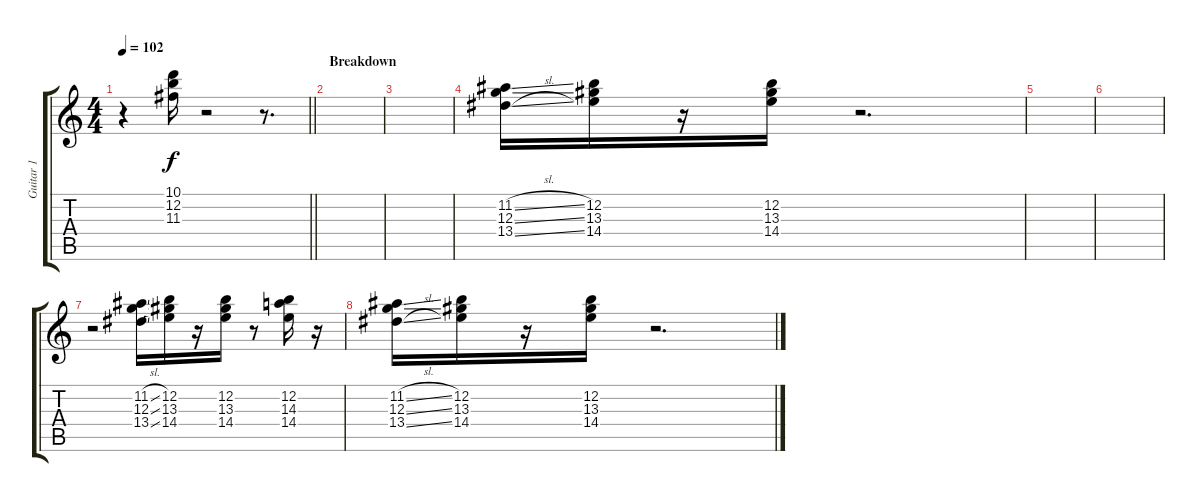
\track ("Guitar 1" "Guitar 1") {instrument electricguitarclean}
\staff {score tabs}
\tuning (E4 B3 G3 D3 A2 E2) {hide}
\ts (4 4)
\tempo 102
\clef g2
\barLineRight lightlight
\ks c
r.4{dy f} (10.1 12.2 11.3).16 r.2 r.8{d} |
\section ("" "Breakdown")
|
|
(11.2{sl} 12.3{sl} 13.4{sl}).16 (12.2 13.3 14.4).16 r.16 (12.2 13.3 14.4).16 r.2{d} |
|
|
r.2 (11.2{sl} 12.3{sl} 13.4{sl}).16 (12.2 13.3 14.4).16 r.16 (12.2 13.3 14.4).16 r.8 (12.2 14.3 14.4).16 r.16 |
(11.2{sl} 12.3{sl} 13.4{sl}).16 (12.2 13.3 14.4).16 r.16 (12.2 13.3 14.4).16 r.2{d}
